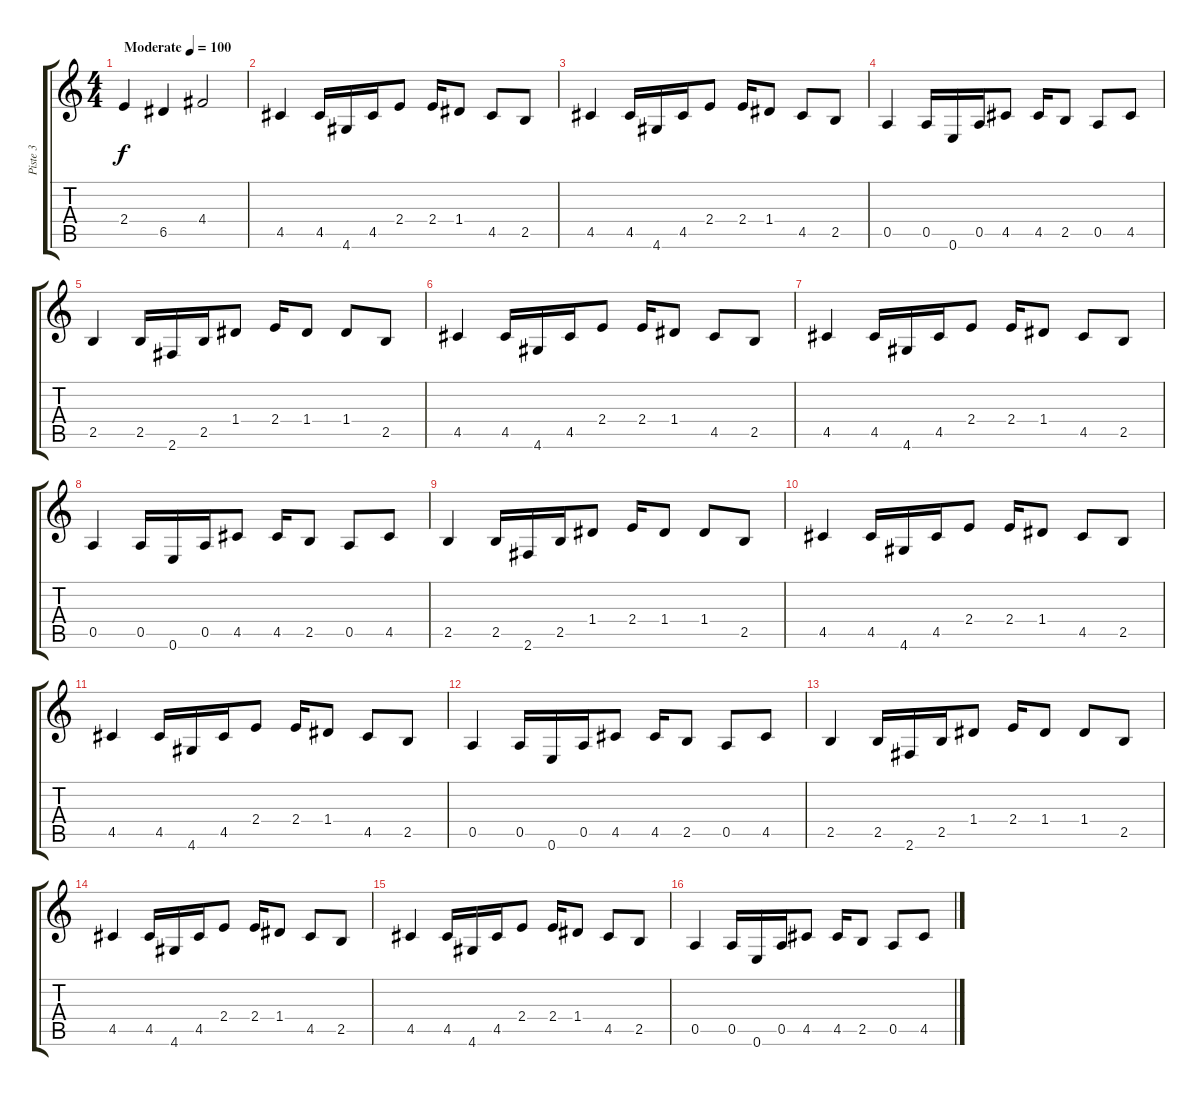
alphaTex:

\track ("Piste 3" "Piste 3") {instrument electricbasspick}
\staff {score tabs}
\tuning (E4 B3 G3 D3 A2 E2) {hide}
\ts (4 4)
\tempo (100 "Moderate")
\clef g2
\ks c
2.4.4{dy f instrument electricbasspick} 6.5.4 4.4.2 |
4.5.4 4.5.16 4.6.16 4.5.16 2.4.8 2.4.16 1.4.8 4.5.8 2.5.8 |
4.5.4 4.5.16 4.6.16 4.5.16 2.4.8 2.4.16 1.4.8 4.5.8 2.5.8 |
0.5.4 0.5.16 0.6.16 0.5.16 4.5.8 4.5.16 2.5.8 0.5.8 4.5.8 |
2.5.4 2.5.16 2.6.16 2.5.16 1.4.8 2.4.16 1.4.8 1.4.8 2.5.8 |
4.5.4 4.5.16 4.6.16 4.5.16 2.4.8 2.4.16 1.4.8 4.5.8 2.5.8 |
4.5.4 4.5.16 4.6.16 4.5.16 2.4.8 2.4.16 1.4.8 4.5.8 2.5.8 |
0.5.4 0.5.16 0.6.16 0.5.16 4.5.8 4.5.16 2.5.8 0.5.8 4.5.8 |
2.5.4 2.5.16 2.6.16 2.5.16 1.4.8 2.4.16 1.4.8 1.4.8 2.5.8 |
4.5.4 4.5.16 4.6.16 4.5.16 2.4.8 2.4.16 1.4.8 4.5.8 2.5.8 |
4.5.4 4.5.16 4.6.16 4.5.16 2.4.8 2.4.16 1.4.8 4.5.8 2.5.8 |
0.5.4 0.5.16 0.6.16 0.5.16 4.5.8 4.5.16 2.5.8 0.5.8 4.5.8 |
2.5.4 2.5.16 2.6.16 2.5.16 1.4.8 2.4.16 1.4.8 1.4.8 2.5.8 |
4.5.4 4.5.16 4.6.16 4.5.16 2.4.8 2.4.16 1.4.8 4.5.8 2.5.8 |
4.5.4 4.5.16 4.6.16 4.5.16 2.4.8 2.4.16 1.4.8 4.5.8 2.5.8 |
0.5.4 0.5.16 0.6.16 0.5.16 4.5.8 4.5.16 2.5.8 0.5.8 4.5.8
